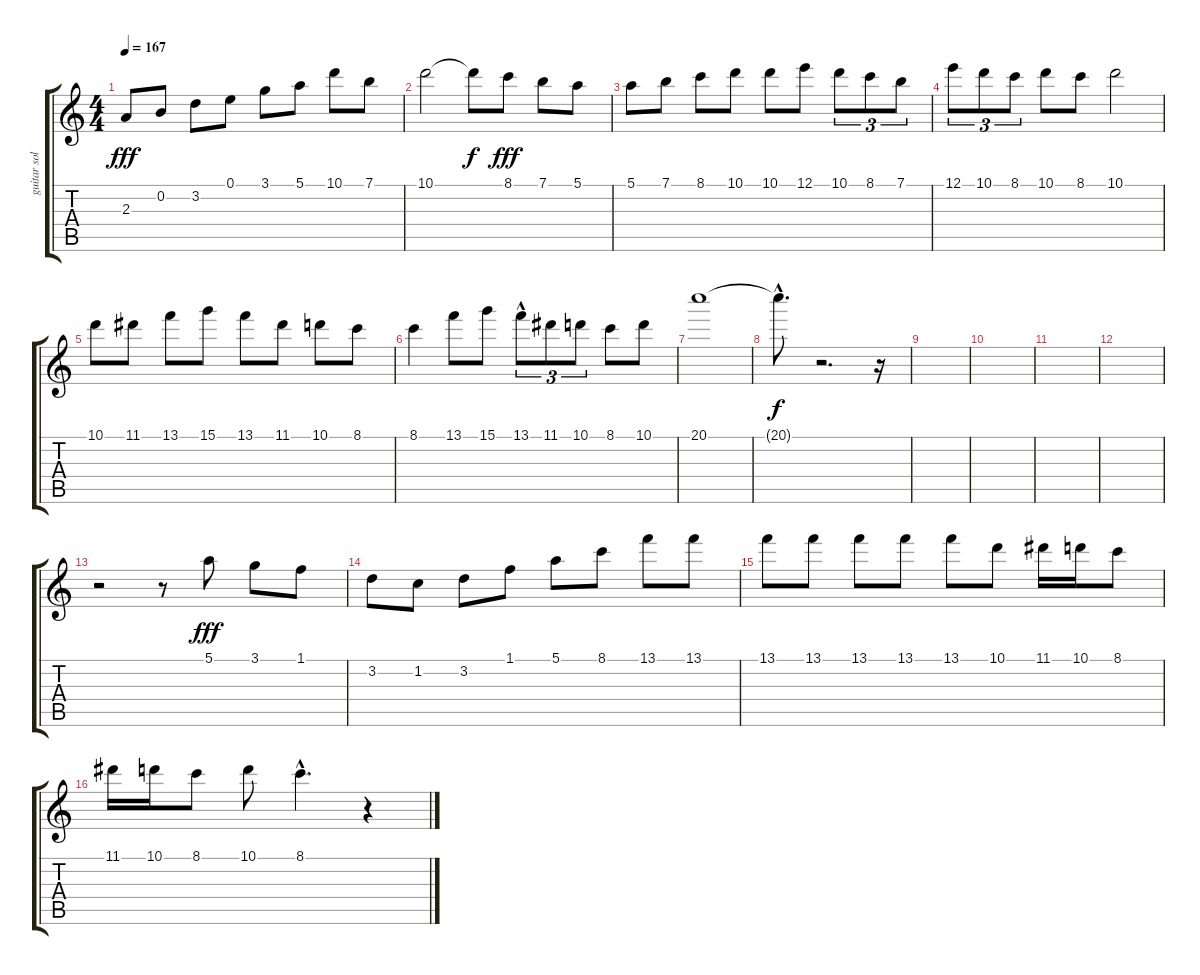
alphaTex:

\track ("guitar solo 2" "guitar sol") {instrument overdrivenguitar}
\staff {score tabs}
\tuning (E4 B3 G3 D3 A2 E2) {hide}
\ts (4 4)
\tempo 167
\clef g2
\ks c
2.3.8{dy fff volume 16} 0.2.8 3.2.8 0.1.8 3.1.8 5.1.8 10.1.8 7.1.8 |
10.1.2 10.1{t}.8{dy f} 8.1.8{dy fff} 7.1.8 5.1.8 |
5.1.8 7.1.8 8.1.8 10.1.8 10.1.8 12.1.8 10.1.8{tu (3 2)} 8.1.8{tu (3 2)} 7.1.8{tu (3 2)} |
12.1.8{tu (3 2)} 10.1.8{tu (3 2)} 8.1.8{tu (3 2)} 10.1.8 8.1.8 10.1.2 |
10.1.8 11.1.8 13.1.8 15.1.8 13.1.8 11.1.8 10.1.8 8.1.8 |
8.1.4 13.1.8 15.1.8 13.1{hac}.8{tu (3 2)} 11.1.8{tu (3 2)} 10.1.8{tu (3 2)} 8.1.8 10.1.8 |
20.1.1 |
20.1{hac t}.8{d dy f} r.2{d} r.16 |
|
|
|
|
r.2 r.8 5.1.8{dy fff volume 12} 3.1.8 1.1.8 |
3.2.8 1.2.8 3.2.8 1.1.8 5.1.8 8.1.8 13.1.8 13.1.8 |
13.1.8 13.1.8 13.1.8 13.1.8 13.1.8 10.1.8 11.1.16 10.1.16 8.1.8 |
11.1.16 10.1.16 8.1.8 10.1.8 8.1{hac}.4{d} r.4
